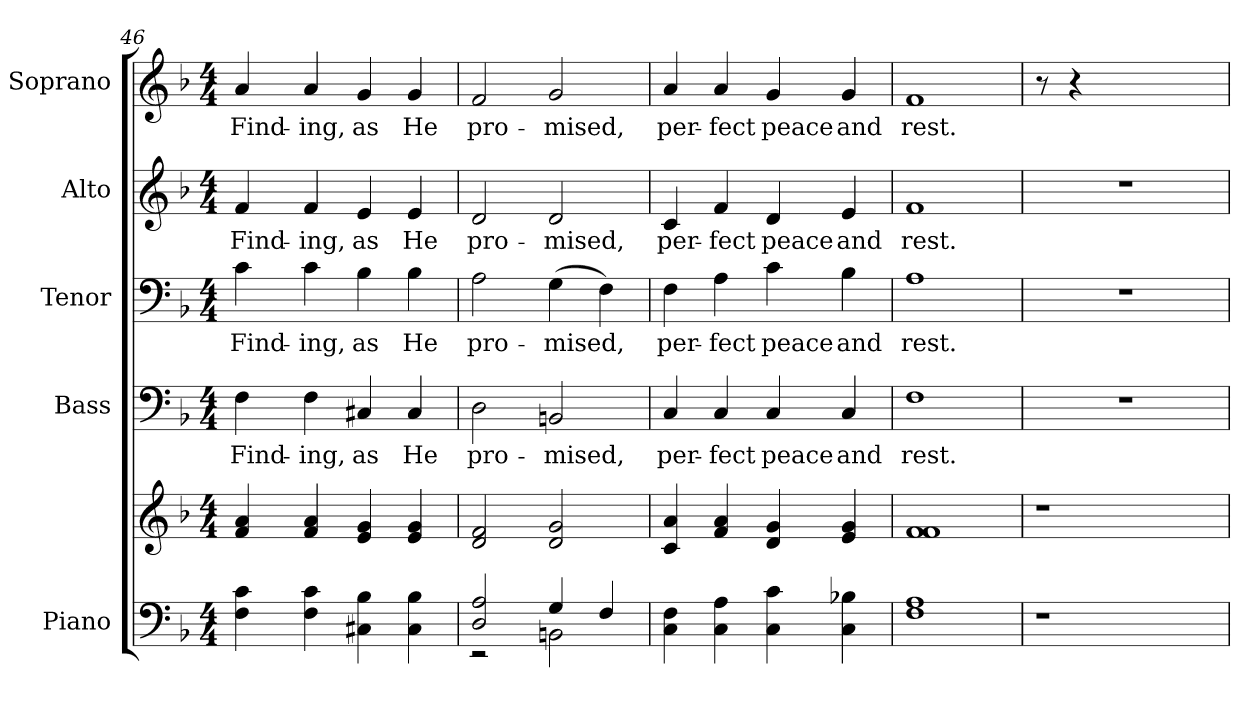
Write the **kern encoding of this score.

**kern	**kern	**kern	**text	**kern	**text	**kern	**text	**kern	**text
*part5	*part5	*part4	*part4	*part3	*part3	*part2	*part2	*part1	*part1
*staff6	*staff5	*staff4	*staff4	*staff3	*staff3	*staff2	*staff2	*staff1	*staff1
*I"Piano	*	*I"Bass	*	*I"Tenor	*	*I"Alto	*	*I"Soprano	*
*I'Pno.	*	*I'B.	*	*I'T.	*	*I'A.	*	*I'S.	*
!!LO:LB:g=z
*clefF4	*clefG2	*clefF4	*	*clefF4	*	*clefG2	*	*clefG2	*
*k[b-]	*k[b-]	*k[b-]	*	*k[b-]	*	*k[b-]	*	*k[b-]	*
*F:	*F:	*F:	*	*F:	*	*F:	*	*F:	*
*M4/4	*M4/4	*M4/4	*	*M4/4	*	*M4/4	*	*M4/4	*
=46	=46	=46	=46	=46	=46	=46	=46	=46	=46
!	!	!	!LO:LY:b:color=#000000	!	!	!	!	!	!
!	!	!	!	!	!LO:LY:b:color=#000000	!	!	!	!
!	!	!	!	!	!	!	!LO:LY:b:color=#000000	!	!
!	!	!	!	!	!	!	!	!	!LO:LY:b:color=#000000
4Fi\ 4ci	4fi/ 4ai	4Fi\	Find-	4ci\	Find-	4fi/	Find-	4ai/	Find-
!	!	!	!LO:LY:b:color=#000000	!	!	!	!	!	!
!	!	!	!	!	!LO:LY:b:color=#000000	!	!	!	!
!	!	!	!	!	!	!	!LO:LY:b:color=#000000	!	!
!	!	!	!	!	!	!	!	!	!LO:LY:b:color=#000000
4Fi\ 4ci	4fi/ 4ai	4Fi\	-ing,	4ci\	-ing,	4fi/	-ing,	4ai/	-ing,
!	!	!	!LO:LY:b:color=#000000	!	!	!	!	!	!
!	!	!	!	!	!LO:LY:b:color=#000000	!	!	!	!
!	!	!	!	!	!	!	!LO:LY:b:color=#000000	!	!
!	!	!	!	!	!	!	!	!	!LO:LY:b:color=#000000
4C#Xi\ 4B-i	4ei/ 4gi	4C#Xi/	as	4B-i\	as	4ei/	as	4gi/	as
!	!	!	!LO:LY:b:color=#000000	!	!	!	!	!	!
!	!	!	!	!	!LO:LY:b:color=#000000	!	!	!	!
!	!	!	!	!	!	!	!LO:LY:b:color=#000000	!	!
!	!	!	!	!	!	!	!	!	!LO:LY:b:color=#000000
4C#i\ 4B-i	4ei/ 4gi	4C#i/	He	4B-i\	He	4ei/	He	4gi/	He
=47	=47	=47	=47	=47	=47	=47	=47	=47	=47
*^	*	*	*	*	*	*	*	*	*
!	!	!	!	!LO:LY:b:color=#000000	!	!	!	!	!	!
!	!	!	!	!	!	!LO:LY:b:color=#000000	!	!	!	!
!	!	!	!	!	!	!	!	!LO:LY:b:color=#000000	!	!
!	!	!	!	!	!	!	!	!	!	!LO:LY:b:color=#000000
2Di/ 2Ai	2r	2di/ 2fi	2Di\	pro-	2Ai\	pro-	2di/	pro-	2fi/	pro-
!	!	!	!	!LO:LY:b:color=#000000	!	!	!	!	!	!
!	!	!	!	!	!	!LO:LY:b:color=#000000	!	!	!	!
!	!	!	!	!	!	!	!	!LO:LY:b:color=#000000	!	!
!	!	!	!	!	!	!	!	!	!	!LO:LY:b:color=#000000
4Gi/	2BBni\	2di/ 2gi	2BBni/	-mised,	(4Gi\	-mised,	2di/	-mised,	2gi/	-mised,
4Fi/	.	.	.	.	4Fi\)	.	.	.	.	.
*v	*v	*	*	*	*	*	*	*	*	*
=48	=48	=48	=48	=48	=48	=48	=48	=48	=48
!	!	!	!LO:LY:b:color=#000000	!	!	!	!	!	!
!	!	!	!	!	!LO:LY:b:color=#000000	!	!	!	!
!	!	!	!	!	!	!	!LO:LY:b:color=#000000	!	!
!	!	!	!	!	!	!	!	!	!LO:LY:b:color=#000000
4Ci\ 4Fi	4ci/ 4ai	4Ci/	per-	4Fi\	per-	4ci/	per-	4ai/	per-
!	!	!	!LO:LY:b:color=#000000	!	!	!	!	!	!
!	!	!	!	!	!LO:LY:b:color=#000000	!	!	!	!
!	!	!	!	!	!	!	!LO:LY:b:color=#000000	!	!
!	!	!	!	!	!	!	!	!	!LO:LY:b:color=#000000
4Ci\ 4Ai	4fi/ 4ai	4Ci/	-fect	4Ai\	-fect	4fi/	-fect	4ai/	-fect
!	!	!	!LO:LY:b:color=#000000	!	!	!	!	!	!
!	!	!	!	!	!LO:LY:b:color=#000000	!	!	!	!
!	!	!	!	!	!	!	!LO:LY:b:color=#000000	!	!
!	!	!	!	!	!	!	!	!	!LO:LY:b:color=#000000
4Ci\ 4ci	4di/ 4gi	4Ci/	peace	4ci\	peace	4di/	peace	4gi/	peace
!	!	!	!LO:LY:b:color=#000000	!	!	!	!	!	!
!	!	!	!	!	!LO:LY:b:color=#000000	!	!	!	!
!	!	!	!	!	!	!	!LO:LY:b:color=#000000	!	!
!	!	!	!	!	!	!	!	!	!LO:LY:b:color=#000000
4Ci\ 4B-Xi	4ei/ 4gi	4Ci/	and	4B-i\	and	4ei/	and	4gi/	and
=49	=49	=49	=49	=49	=49	=49	=49	=49	=49
!	!	!	!LO:LY:b:color=#000000	!	!	!	!	!	!
!	!	!	!	!	!LO:LY:b:color=#000000	!	!	!	!
!	!	!	!	!	!	!	!LO:LY:b:color=#000000	!	!
!	!	!	!	!	!	!	!	!	!LO:LY:b:color=#000000
1Fi 1Ai	1fi 1fi	1Fi	rest.	1Ai	rest.	1fi	rest.	1fi	rest.
!!LO:PB:g=z
=50	=50	=50	=50	=50	=50	=50	=50	=50	=50
!LO:N:vis=1	!LO:N:vis=1	!LO:N:vis=1	!	!LO:N:vis=1	!	!LO:N:vis=1	!	!	!
4.r	4.r	1r	.	1r	.	1r	.	8r	.
.	.	.	.	.	.	.	.	4r	.
2ryy	2ryy	.	.	.	.	.	.	2ryy	.
8ryy	8ryy	.	.	.	.	.	.	8ryy	.
=	=	=	=	=	=	=	=	=	=
*-	*-	*-	*-	*-	*-	*-	*-	*-	*-
